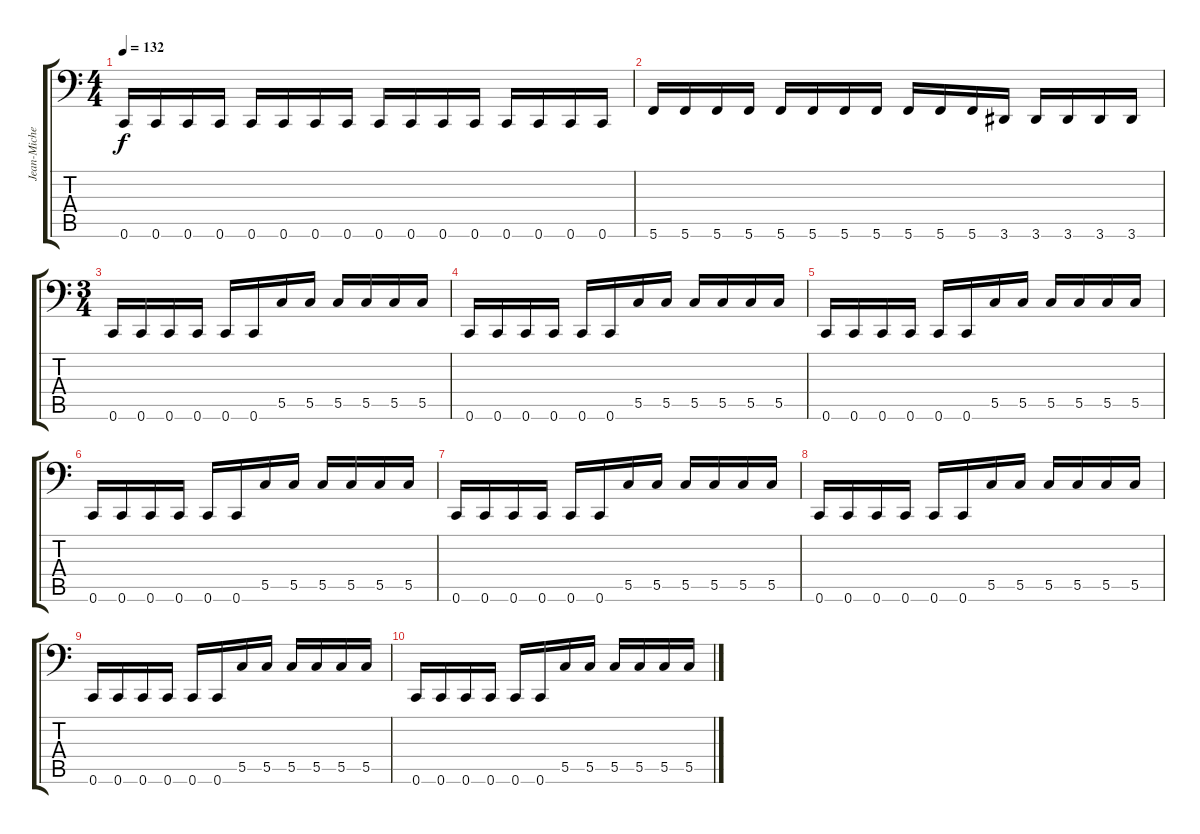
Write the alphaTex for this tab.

\track ("Jean-Michel Labadie" "Jean-Miche") {instrument electricbasspick}
\staff {score tabs}
\tuning (D3 A2 F2 C2 G1 C1) {hide}
\ts (4 4)
\tempo 132
\clef f4
\ks c
0.6.16{dy f} 0.6.16 0.6.16 0.6.16 0.6.16 0.6.16 0.6.16 0.6.16 0.6.16 0.6.16 0.6.16 0.6.16 0.6.16 0.6.16 0.6.16 0.6.16 |
5.6.16 5.6.16 5.6.16 5.6.16 5.6.16 5.6.16 5.6.16 5.6.16 5.6.16 5.6.16 5.6.16 3.6.16 3.6.16 3.6.16 3.6.16 3.6.16 |
\ts (3 4)
0.6.16 0.6.16 0.6.16 0.6.16 0.6.16 0.6.16 5.5.16 5.5.16 5.5.16 5.5.16 5.5.16 5.5.16 |
0.6.16 0.6.16 0.6.16 0.6.16 0.6.16 0.6.16 5.5.16 5.5.16 5.5.16 5.5.16 5.5.16 5.5.16 |
0.6.16 0.6.16 0.6.16 0.6.16 0.6.16 0.6.16 5.5.16 5.5.16 5.5.16 5.5.16 5.5.16 5.5.16 |
0.6.16 0.6.16 0.6.16 0.6.16 0.6.16 0.6.16 5.5.16 5.5.16 5.5.16 5.5.16 5.5.16 5.5.16 |
0.6.16 0.6.16 0.6.16 0.6.16 0.6.16 0.6.16 5.5.16 5.5.16 5.5.16 5.5.16 5.5.16 5.5.16 |
0.6.16 0.6.16 0.6.16 0.6.16 0.6.16 0.6.16 5.5.16 5.5.16 5.5.16 5.5.16 5.5.16 5.5.16 |
0.6.16 0.6.16 0.6.16 0.6.16 0.6.16 0.6.16 5.5.16 5.5.16 5.5.16 5.5.16 5.5.16 5.5.16 |
0.6.16 0.6.16 0.6.16 0.6.16 0.6.16 0.6.16 5.5.16 5.5.16 5.5.16 5.5.16 5.5.16 5.5.16
